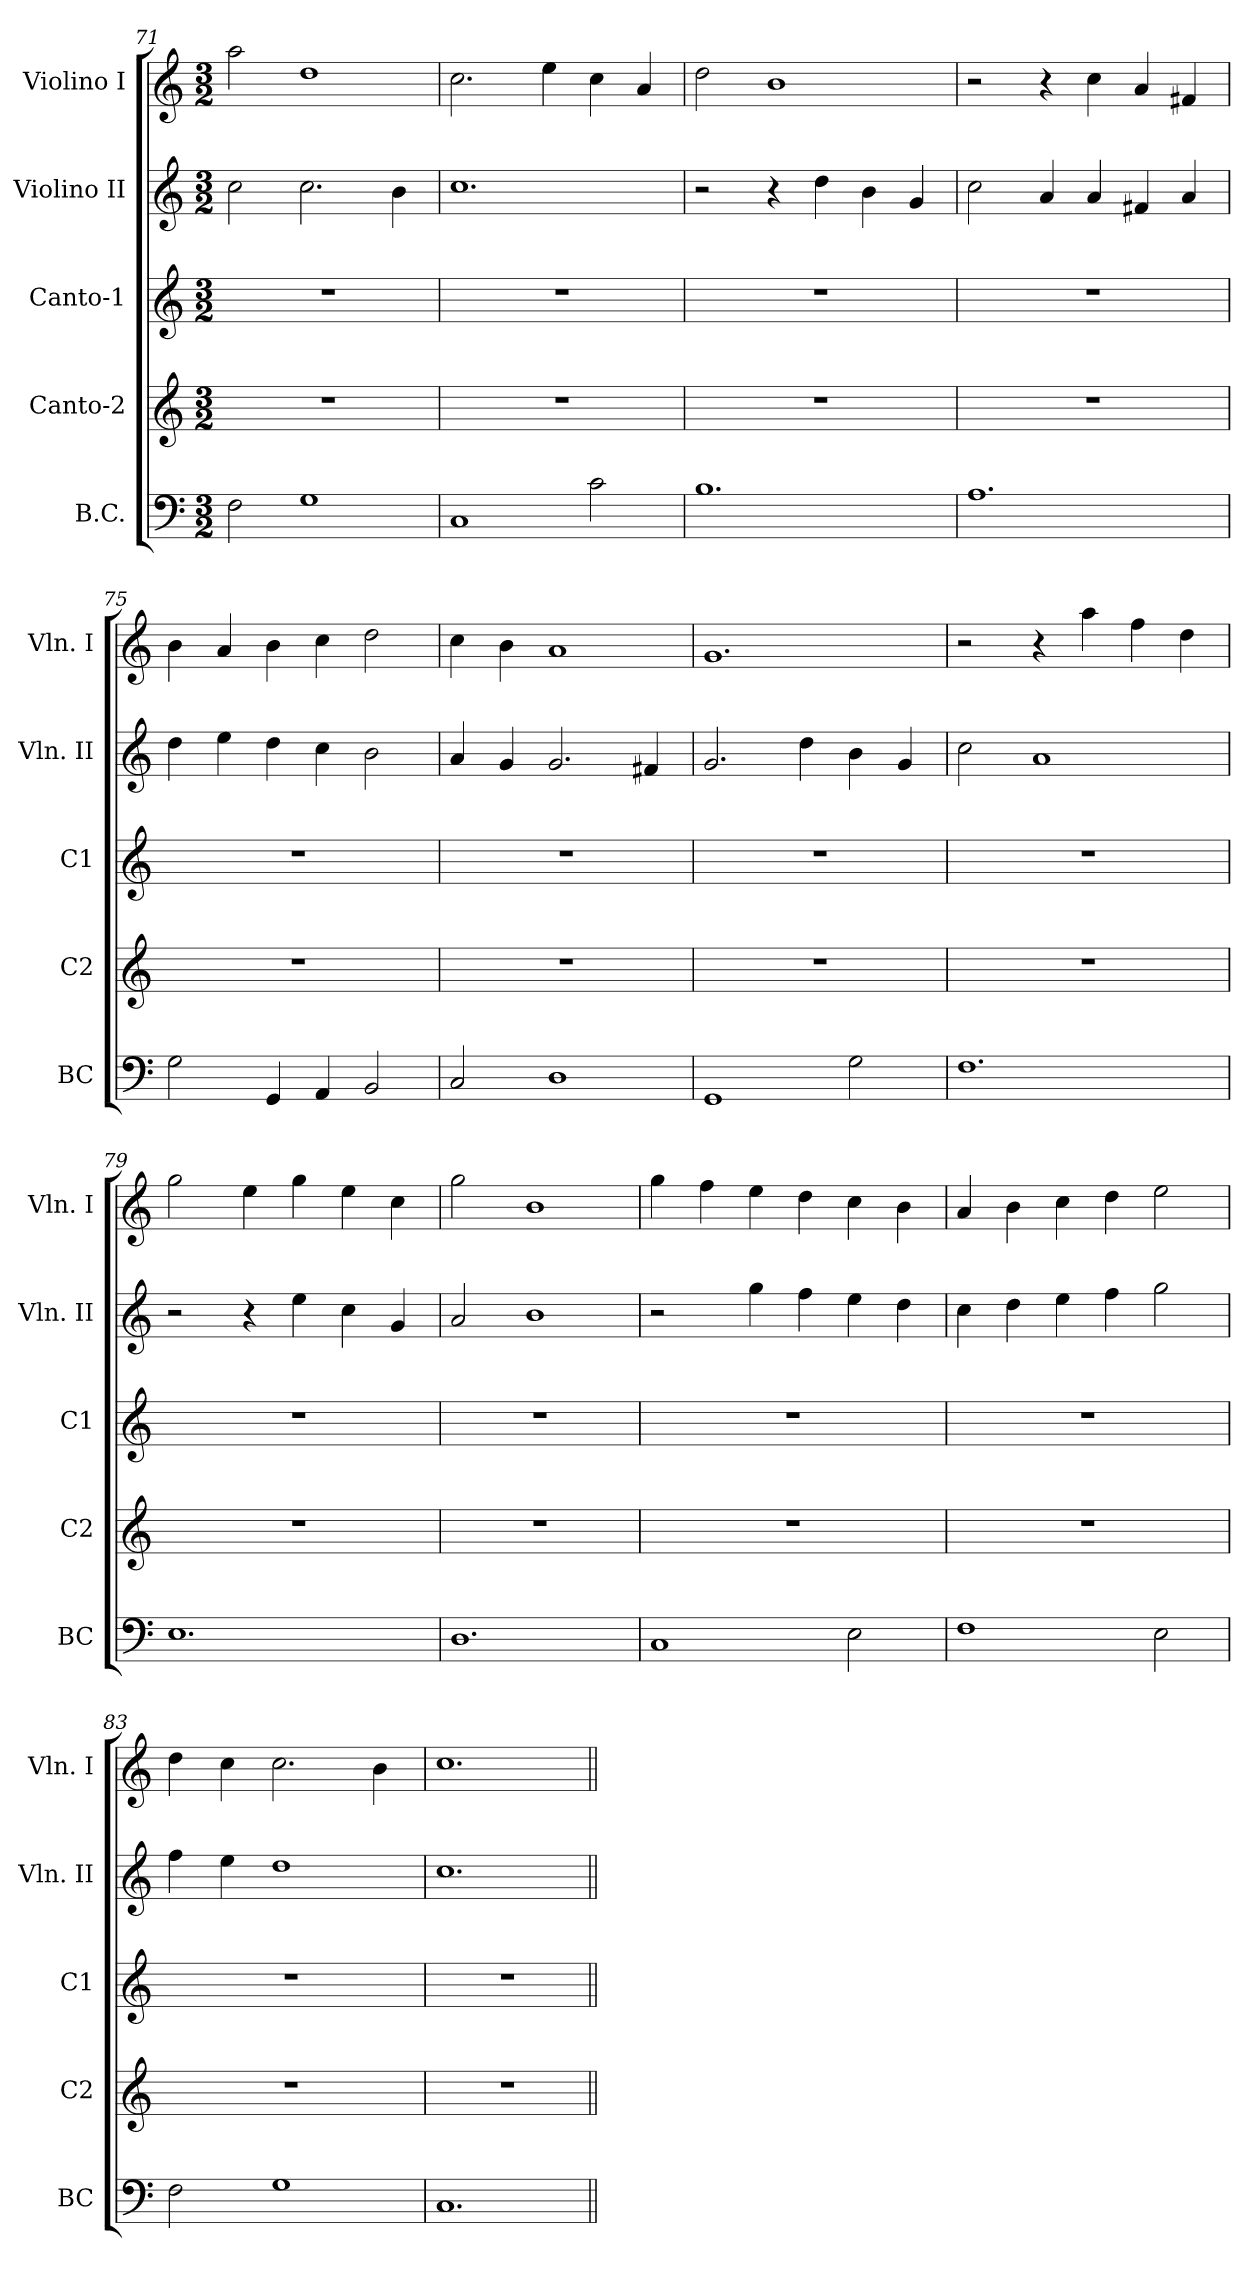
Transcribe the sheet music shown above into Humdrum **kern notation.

**kern	**kern	**kern	**kern	**kern
*part5	*part4	*part3	*part2	*part1
*staff5	*staff4	*staff3	*staff2	*staff1
*I"B.C.	*I"Canto-2	*I"Canto-1	*I"Violino II	*I"Violino I
*I'BC	*I'C2	*I'C1	*I'Vln. II	*I'Vln. I
*clefF4	*clefG2	*clefG2	*clefG2	*clefG2
*k[]	*k[]	*k[]	*k[]	*k[]
*C:	*C:	*C:	*C:	*C:
*M3/2	*M3/2	*M3/2	*M3/2	*M3/2
=71	=71	=71	=71	=71
2F\	1.r	1.r	2cc\	2aa\
1G	.	.	2.cc\	1dd
.	.	.	4b\	.
=72	=72	=72	=72	=72
1C	1.r	1.r	1.cc	2.cc\
.	.	.	.	4ee\
2c\	.	.	.	4cc\
.	.	.	.	4a/
!!LO:LB:g=z
=73	=73	=73	=73	=73
1.B	1.r	1.r	2r	2dd\
.	.	.	4r	1b
.	.	.	4dd\	.
.	.	.	4b\	.
.	.	.	4g/	.
=74	=74	=74	=74	=74
1.A	1.r	1.r	2cc\	2r
.	.	.	4a/	4r
.	.	.	4a/	4cc\
.	.	.	4f#X/	4a/
.	.	.	4a/	4f#X/
=75	=75	=75	=75	=75
2G\	1.r	1.r	4dd\	4b\
.	.	.	4ee\	4a/
4GG/	.	.	4dd\	4b\
4AA/	.	.	4cc\	4cc\
2BB/	.	.	2b\	2dd\
=76	=76	=76	=76	=76
2C/	1.r	1.r	4a/	4cc\
.	.	.	4g/	4b\
1D	.	.	2.g/	1a
.	.	.	4f#X/	.
=77	=77	=77	=77	=77
1GG	1.r	1.r	2.g/	1.g
.	.	.	4dd\	.
2G\	.	.	4b\	.
.	.	.	4g/	.
=78	=78	=78	=78	=78
1.F	1.r	1.r	2cc\	2r
.	.	.	1a	4r
.	.	.	.	4aa\
.	.	.	.	4ff\
.	.	.	.	4dd\
!!LO:LB:g=z
=79	=79	=79	=79	=79
1.E	1.r	1.r	2r	2gg\
.	.	.	4r	4ee\
.	.	.	4ee\	4gg\
.	.	.	4cc\	4ee\
.	.	.	4g/	4cc\
=80	=80	=80	=80	=80
1.D	1.r	1.r	2a/	2gg\
.	.	.	1b	1b
=81	=81	=81	=81	=81
1C	1.r	1.r	2r	4gg\
.	.	.	.	4ff\
.	.	.	4gg\	4ee\
.	.	.	4ff\	4dd\
2E\	.	.	4ee\	4cc\
.	.	.	4dd\	4b\
=82	=82	=82	=82	=82
1F	1.r	1.r	4cc\	4a/
.	.	.	4dd\	4b\
.	.	.	4ee\	4cc\
.	.	.	4ff\	4dd\
2E\	.	.	2gg\	2ee\
=83	=83	=83	=83	=83
2F\	1.r	1.r	4ff\	4dd\
.	.	.	4ee\	4cc\
1G	.	.	1dd	2.cc\
.	.	.	.	4b\
=84	=84	=84	=84	=84
1.C	1.r	1.r	1.cc	1.cc
=||	=||	=||	=||	=||
*-	*-	*-	*-	*-
